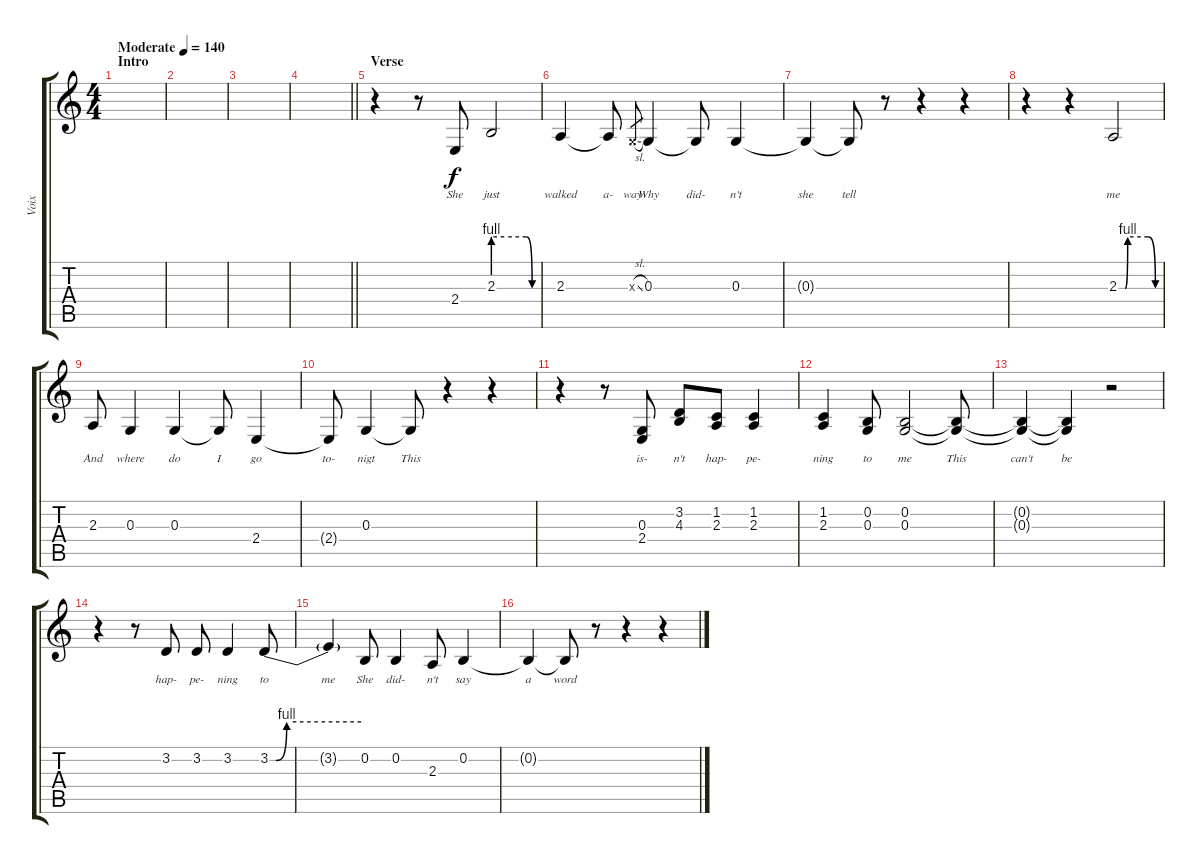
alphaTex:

\track ("Voix" "Voix") {instrument flute}
\staff {score tabs}
\tuning (E4 B3 G3 D3 A2 E2) {hide}
\ts (4 4)
\section ("" "Intro")
\tempo (140 "Moderate")
\clef g2
\ks c
|
|
|
\barLineRight lightlight
|
\section ("" "Verse")
r.4 r.8 2.4.8{lyrics (0 "She") lyrics (1 "") lyrics (2 "") lyrics (3 "") lyrics (4 "")} 2.3{be (custom 0 4 15 4 45 4 53 0 60 0)}.2{lyrics (0 "just") lyrics (1 "") lyrics (2 "") lyrics (3 "") lyrics (4 "")} |
2.3.4{lyrics (0 "walked") lyrics (1 "") lyrics (2 "") lyrics (3 "") lyrics (4 "")} 2.3{t}.8{lyrics (0 "a-") lyrics (1 "") lyrics (2 "") lyrics (3 "") lyrics (4 "")} 0.3{sl x}.8{lyrics (0 "way") lyrics (1 "") lyrics (2 "") lyrics (3 "") lyrics (4 "") gr} 0.3.4{lyrics (0 "Why") lyrics (1 "") lyrics (2 "") lyrics (3 "") lyrics (4 "")} 0.3{t}.8{lyrics (0 "did-") lyrics (1 "") lyrics (2 "") lyrics (3 "") lyrics (4 "")} 0.3.4{lyrics (0 "n't") lyrics (1 "") lyrics (2 "") lyrics (3 "") lyrics (4 "")} |
0.3{t}.4{lyrics (0 "she") lyrics (1 "") lyrics (2 "") lyrics (3 "") lyrics (4 "")} 0.3{t}.8{lyrics (0 "tell") lyrics (1 "") lyrics (2 "") lyrics (3 "") lyrics (4 "")} r.8 r.4 r.4 |
r.4 r.4 2.3{be (custom 0 0 9 0 13 4 43 4 54 0 60 0)}.2{lyrics (0 "me") lyrics (1 "") lyrics (2 "") lyrics (3 "") lyrics (4 "")} |
2.3.8{lyrics (0 "And") lyrics (1 "") lyrics (2 "") lyrics (3 "") lyrics (4 "")} 0.3.4{lyrics (0 "where") lyrics (1 "") lyrics (2 "") lyrics (3 "") lyrics (4 "")} 0.3.4{lyrics (0 "do") lyrics (1 "") lyrics (2 "") lyrics (3 "") lyrics (4 "")} 0.3{t}.8{lyrics (0 "I") lyrics (1 "") lyrics (2 "") lyrics (3 "") lyrics (4 "")} 2.4.4{lyrics (0 "go") lyrics (1 "") lyrics (2 "") lyrics (3 "") lyrics (4 "")} |
2.4{t}.8{lyrics (0 "to-") lyrics (1 "") lyrics (2 "") lyrics (3 "") lyrics (4 "")} 0.3.4{lyrics (0 "nigt") lyrics (1 "") lyrics (2 "") lyrics (3 "") lyrics (4 "")} 0.3{t}.8{lyrics (0 "This") lyrics (1 "") lyrics (2 "") lyrics (3 "") lyrics (4 "")} r.4 r.4 |
r.4 r.8 (0.3 2.4).8{lyrics (0 "is-") lyrics (1 "") lyrics (2 "") lyrics (3 "") lyrics (4 "")} (3.2 4.3).8{lyrics (0 "n't") lyrics (1 "") lyrics (2 "") lyrics (3 "") lyrics (4 "")} (1.2 2.3).8{lyrics (0 "hap-") lyrics (1 "") lyrics (2 "") lyrics (3 "") lyrics (4 "")} (1.2 2.3).4{lyrics (0 "pe-") lyrics (1 "") lyrics (2 "") lyrics (3 "") lyrics (4 "")} |
(1.2 2.3).4{lyrics (0 "ning") lyrics (1 "") lyrics (2 "") lyrics (3 "") lyrics (4 "")} (0.2 0.3).8{lyrics (0 "to") lyrics (1 "") lyrics (2 "") lyrics (3 "") lyrics (4 "")} (0.2 0.3).2{lyrics (0 "me") lyrics (1 "") lyrics (2 "") lyrics (3 "") lyrics (4 "")} (0.2{t} 0.3{t}).8{lyrics (0 "This") lyrics (1 "") lyrics (2 "") lyrics (3 "") lyrics (4 "")} |
(0.2{t} 0.3{t}).4{lyrics (0 "can't") lyrics (1 "") lyrics (2 "") lyrics (3 "") lyrics (4 "")} (0.2{t} 0.3{t}).4{lyrics (0 "be") lyrics (1 "") lyrics (2 "") lyrics (3 "") lyrics (4 "")} r.2 |
r.4 r.8 3.2.8{lyrics (0 "hap-") lyrics (1 "") lyrics (2 "") lyrics (3 "") lyrics (4 "")} 3.2.8{lyrics (0 "pe-") lyrics (1 "") lyrics (2 "") lyrics (3 "") lyrics (4 "")} 3.2.4{lyrics (0 "ning") lyrics (1 "") lyrics (2 "") lyrics (3 "") lyrics (4 "")} 3.2{be (custom 0 0 4 0 11 4 60 4)}.8{lyrics (0 "to") lyrics (1 "") lyrics (2 "") lyrics (3 "") lyrics (4 "")} |
3.2{t}.4{lyrics (0 "me") lyrics (1 "") lyrics (2 "") lyrics (3 "") lyrics (4 "")} 0.2.8{lyrics (0 "She") lyrics (1 "") lyrics (2 "") lyrics (3 "") lyrics (4 "")} 0.2.4{lyrics (0 "did-") lyrics (1 "") lyrics (2 "") lyrics (3 "") lyrics (4 "")} 2.3.8{lyrics (0 "n't") lyrics (1 "") lyrics (2 "") lyrics (3 "") lyrics (4 "")} 0.2.4{lyrics (0 "say") lyrics (1 "") lyrics (2 "") lyrics (3 "") lyrics (4 "")} |
0.2{t}.4{lyrics (0 "a") lyrics (1 "") lyrics (2 "") lyrics (3 "") lyrics (4 "")} 0.2{t}.8{lyrics (0 "word") lyrics (1 "") lyrics (2 "") lyrics (3 "") lyrics (4 "")} r.8 r.4 r.4
